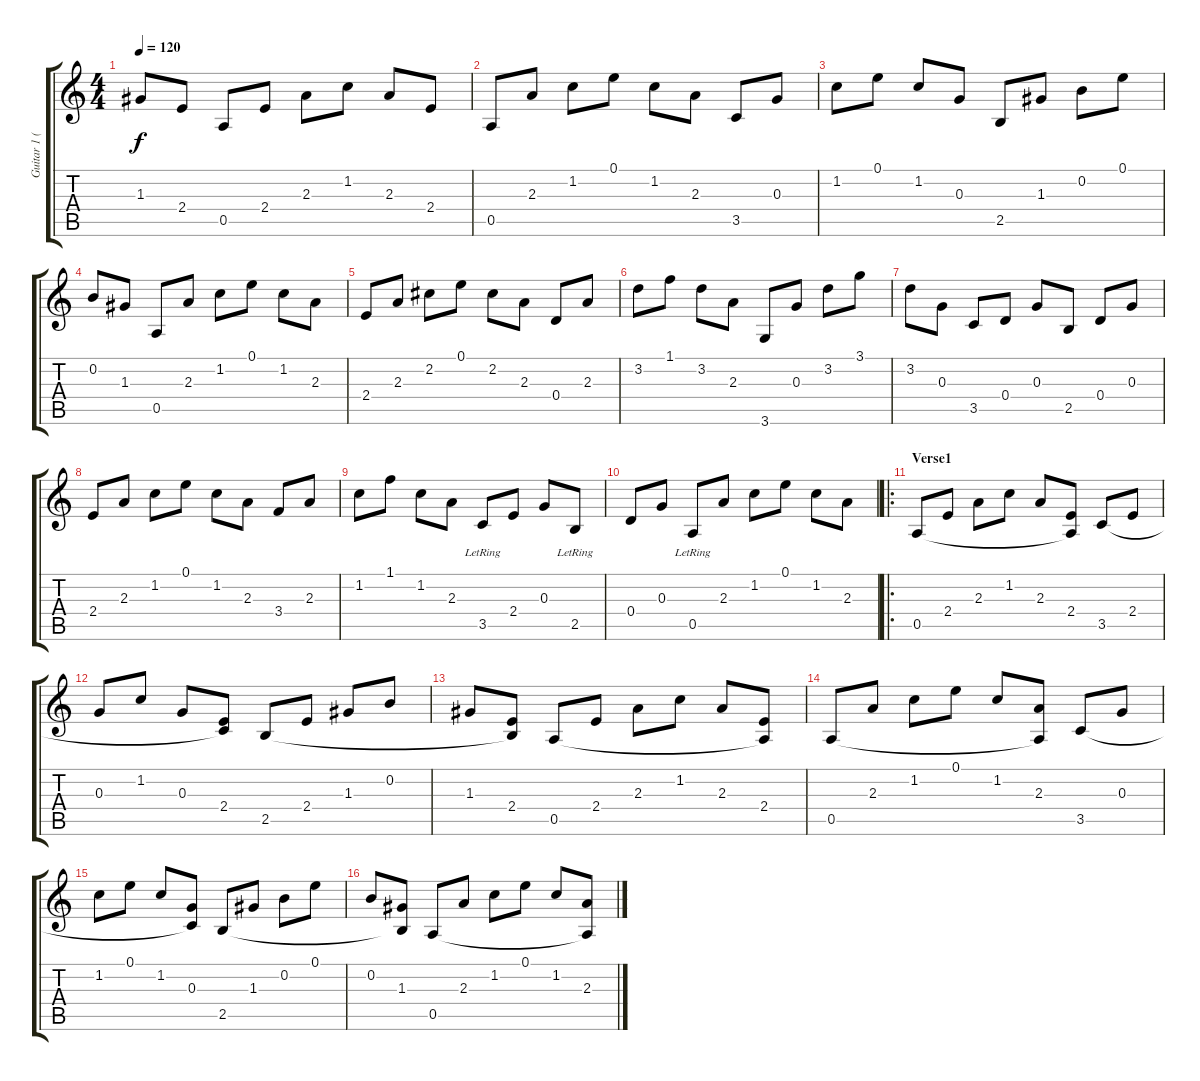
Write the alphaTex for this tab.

\track ("Guitar 1 (acoustic steel)" "Guitar 1 (") {instrument acousticguitarsteel}
\staff {score tabs}
\tuning (E4 B3 G3 D3 A2 E2) {hide}
\ts (4 4)
\tempo 120
\clef g2
\ks c
1.3.8{dy f} 2.4.8 0.5.8 2.4.8 2.3.8 1.2.8 2.3.8 2.4.8 |
0.5.8 2.3.8 1.2.8 0.1.8 1.2.8 2.3.8 3.5.8 0.3.8 |
1.2.8 0.1.8 1.2.8 0.3.8 2.5.8 1.3.8 0.2.8 0.1.8 |
0.2.8 1.3.8 0.5.8 2.3.8 1.2.8 0.1.8 1.2.8 2.3.8 |
2.4.8 2.3.8 2.2.8 0.1.8 2.2.8 2.3.8 0.4.8 2.3.8 |
3.2.8 1.1.8 3.2.8 2.3.8 3.6.8 0.3.8 3.2.8 3.1.8 |
3.2.8 0.3.8 3.5.8 0.4.8 0.3.8 2.5.8 0.4.8 0.3.8 |
2.4.8 2.3.8 1.2.8 0.1.8 1.2.8 2.3.8 3.4.8 2.3.8 |
1.2.8 1.1.8 1.2.8 2.3.8 3.5{lr}.8 2.4.8 0.3.8 2.5{lr}.8 |
0.4.8 0.3.8 0.5{lr}.8 2.3.8 1.2.8 0.1.8 1.2.8 2.3.8 |
\ro
\section ("" "Verse1")
0.5.8 2.4.8 2.3.8 1.2.8 2.3.8 (2.4 0.5{t}).8 3.5.8 2.4.8 |
0.3.8 1.2.8 0.3.8 (2.4 3.5{t}).8 2.5.8 2.4.8 1.3.8 0.2.8 |
1.3.8 (2.4 2.5{t}).8 0.5.8 2.4.8 2.3.8 1.2.8 2.3.8 (2.4 0.5{t}).8 |
0.5.8 2.3.8 1.2.8 0.1.8 1.2.8 (2.3 0.5{t}).8 3.5.8 0.3.8 |
1.2.8 0.1.8 1.2.8 (0.3 3.5{t}).8 2.5.8 1.3.8 0.2.8 0.1.8 |
0.2.8 (1.3 2.5{t}).8 0.5.8 2.3.8 1.2.8 0.1.8 1.2.8 (2.3 0.5{t}).8
